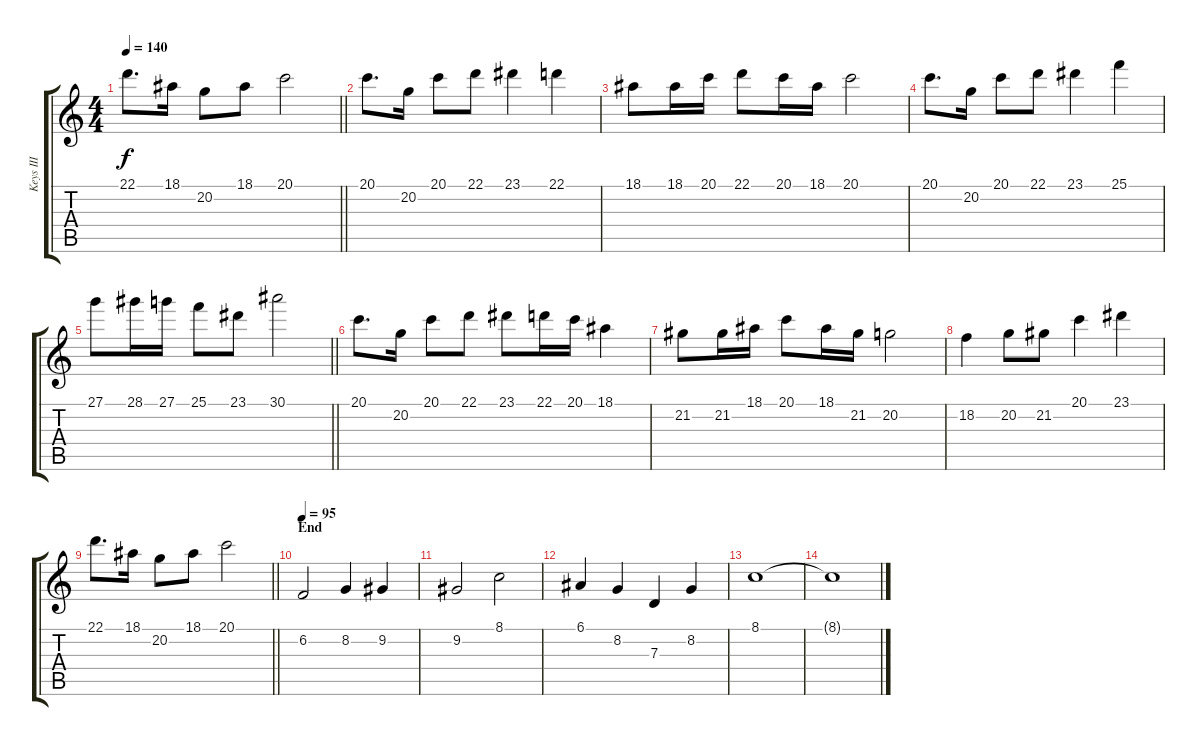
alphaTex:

\track ("Keys III" "Keys III") {instrument tremolostrings}
\staff {score tabs}
\tuning (E4 B3 G3 D3 A2 E2) {hide}
\ts (4 4)
\tempo 140
\clef g2
\barLineRight lightlight
\ks c
22.1.8{d dy f} 18.1.16 20.2.8 18.1.8 20.1.2 |
\section ("" "")
20.1.8{d volume 13} 20.2.16 20.1.8 22.1.8 23.1.4 22.1.4 |
18.1.8 18.1.16 20.1.16 22.1.8 20.1.16 18.1.16 20.1.2 |
20.1.8{d} 20.2.16 20.1.8 22.1.8 23.1.4 25.1.4 |
\barLineRight lightlight
27.1.8 28.1.16 27.1.16 25.1.8 23.1.8 30.1.2 |
\section ("" "")
20.1.8{d} 20.2.16 20.1.8 22.1.8 23.1.8 22.1.16 20.1.16 18.1.4 |
21.2.8 21.2.16 18.1.16 20.1.8 18.1.16 21.2.16 20.2.2 |
18.2.4 20.2.8 21.2.8 20.1.4 23.1.4 |
\barLineRight lightlight
22.1.8{d} 18.1.16 20.2.8 18.1.8 20.1.2 |
\section ("" "End")
\tempo 95
6.2.2{volume 14 instrument trumpet} 8.2.4 9.2.4 |
9.2.2 8.1.2 |
6.1.4 8.2.4 7.3.4 8.2.4 |
8.1.1 |
8.1{t}.1
